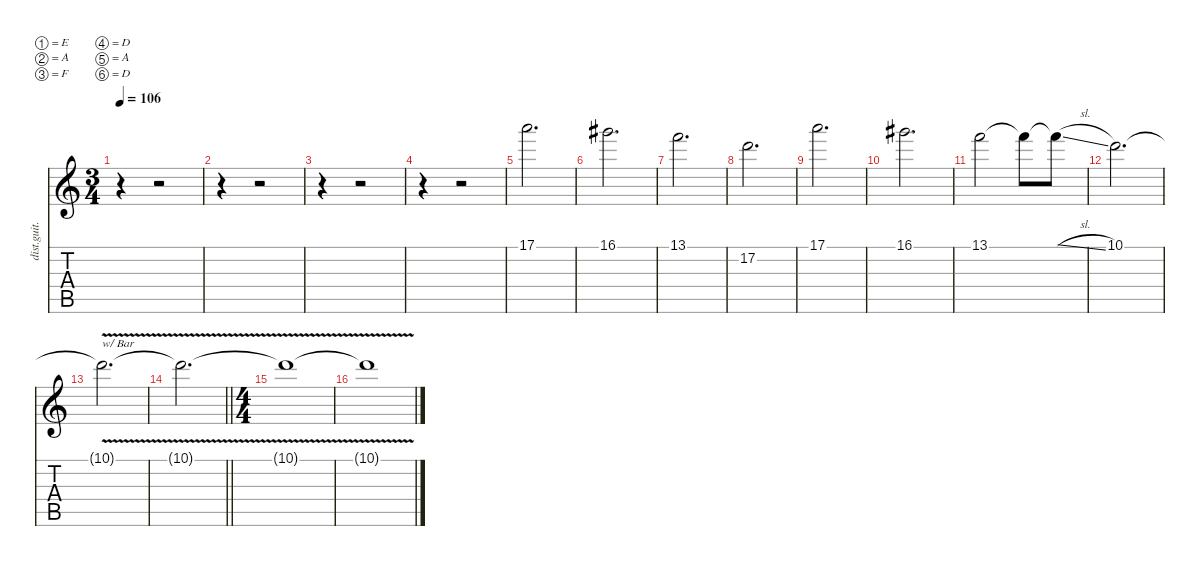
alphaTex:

\defaultSystemsLayout 4
\hideDynamics
\bracketExtendMode nobrackets
\otherSystemsTrackNameOrientation horizontal
\track ("Track 3" "dist.guit.") {instrument distortionguitar}
\staff {score tabs}
\tuning (E4 A3 F3 D3 A2 D2)
\ts (3 4)
\tempo 106
\clef g2
\ks c
r.4{dy f beam Down} r.2{beam Down} |
r.4{beam Down} r.2{beam Down} |
r.4{beam Down} r.2{beam Down} |
r.4{beam Down} r.2{beam Down} |
17.1.2{d instrument distortionguitar beam Down} |
16.1{acc #}.2{d beam Down} |
13.1.2{d beam Down} |
17.2.2{d beam Down} |
17.1.2{d beam Down} |
16.1{acc #}.2{d beam Down} |
13.1.2{beam Down} 13.1{t}.8{beam Down} 13.1{sl t}.8{beam Down} |
10.1.2{d beam Down} |
10.1{v t}.2{d txt "w/ Bar" beam Down} |
\barLineRight lightlight
10.1{v t}.2{d beam Down} |
\ts (4 4)
\beaming (8 2 2 2 2)
\section ("" "")
10.1{v t}.1{beam Down} |
10.1{v t}.1{beam Down}
